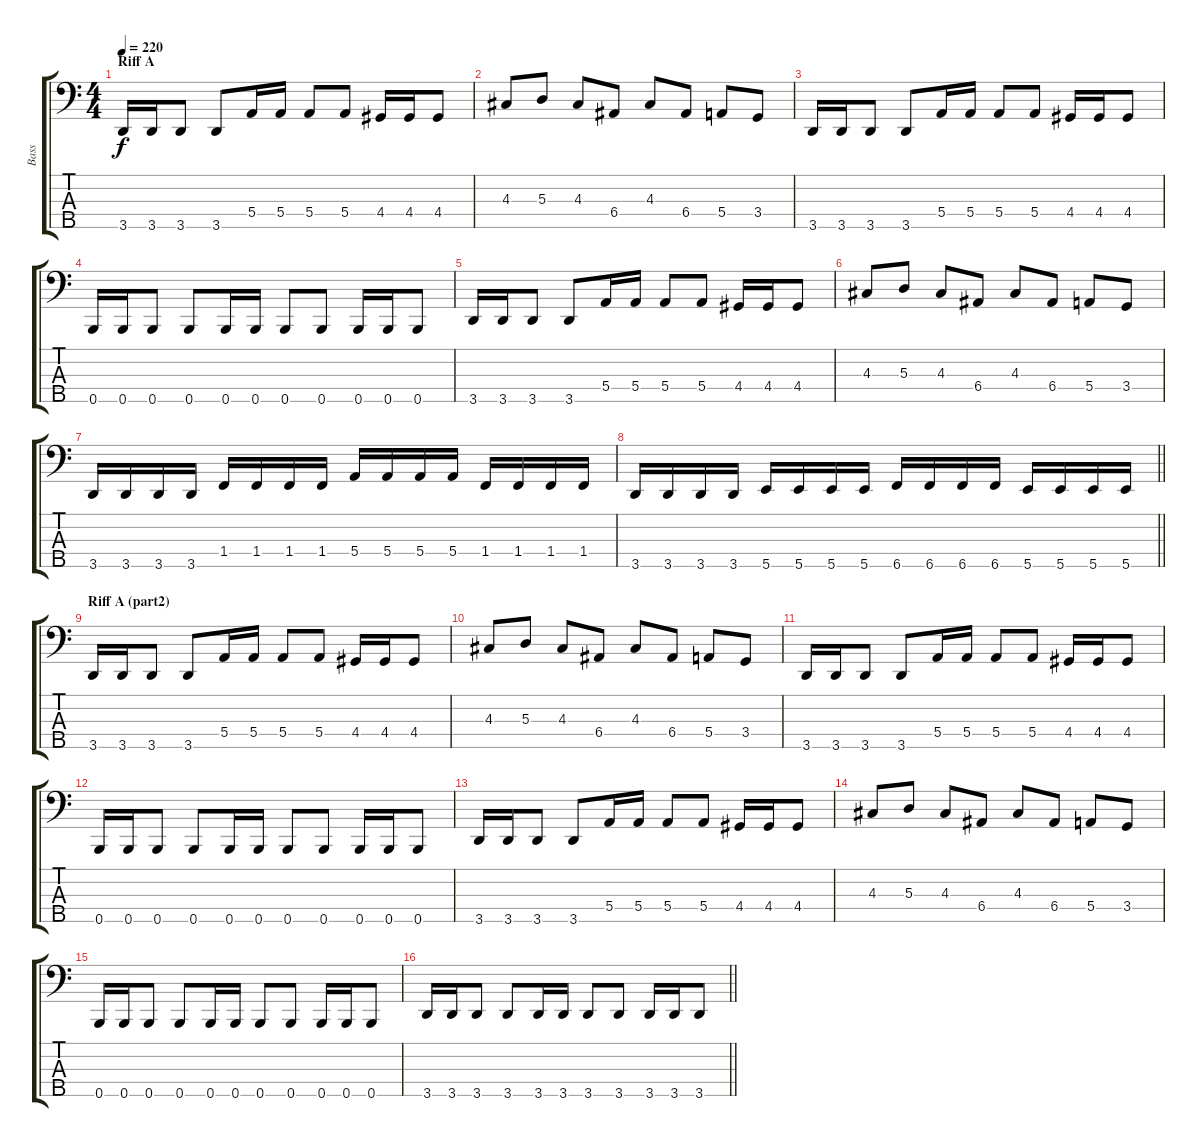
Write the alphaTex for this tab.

\track ("Bass " "Bass ") {instrument electricbasspick}
\staff {score tabs}
\tuning (G2 D2 A1 E1 B0) {hide}
\ts (4 4)
\section ("" "Riff A")
\tempo 220
\clef f4
\ks c
3.5.16{dy f} 3.5.16 3.5.8 3.5.8 5.4.16 5.4.16 5.4.8 5.4.8 4.4.16 4.4.16 4.4.8 |
4.3.8 5.3.8 4.3.8 6.4.8 4.3.8 6.4.8 5.4.8 3.4.8 |
3.5.16 3.5.16 3.5.8 3.5.8 5.4.16 5.4.16 5.4.8 5.4.8 4.4.16 4.4.16 4.4.8 |
0.5.16 0.5.16 0.5.8 0.5.8 0.5.16 0.5.16 0.5.8 0.5.8 0.5.16 0.5.16 0.5.8 |
3.5.16 3.5.16 3.5.8 3.5.8 5.4.16 5.4.16 5.4.8 5.4.8 4.4.16 4.4.16 4.4.8 |
4.3.8 5.3.8 4.3.8 6.4.8 4.3.8 6.4.8 5.4.8 3.4.8 |
3.5.16 3.5.16 3.5.16 3.5.16 1.4.16 1.4.16 1.4.16 1.4.16 5.4.16 5.4.16 5.4.16 5.4.16 1.4.16 1.4.16 1.4.16 1.4.16 |
\barLineRight lightlight
3.5.16 3.5.16 3.5.16 3.5.16 5.5.16 5.5.16 5.5.16 5.5.16 6.5.16 6.5.16 6.5.16 6.5.16 5.5.16 5.5.16 5.5.16 5.5.16 |
\section ("" "Riff A (part2)")
3.5.16 3.5.16 3.5.8 3.5.8 5.4.16 5.4.16 5.4.8 5.4.8 4.4.16 4.4.16 4.4.8 |
4.3.8 5.3.8 4.3.8 6.4.8 4.3.8 6.4.8 5.4.8 3.4.8 |
3.5.16 3.5.16 3.5.8 3.5.8 5.4.16 5.4.16 5.4.8 5.4.8 4.4.16 4.4.16 4.4.8 |
0.5.16 0.5.16 0.5.8 0.5.8 0.5.16 0.5.16 0.5.8 0.5.8 0.5.16 0.5.16 0.5.8 |
3.5.16 3.5.16 3.5.8 3.5.8 5.4.16 5.4.16 5.4.8 5.4.8 4.4.16 4.4.16 4.4.8 |
4.3.8 5.3.8 4.3.8 6.4.8 4.3.8 6.4.8 5.4.8 3.4.8 |
0.5.16 0.5.16 0.5.8 0.5.8 0.5.16 0.5.16 0.5.8 0.5.8 0.5.16 0.5.16 0.5.8 |
\barLineRight lightlight
3.5.16 3.5.16 3.5.8 3.5.8 3.5.16 3.5.16 3.5.8 3.5.8 3.5.16 3.5.16 3.5.8
